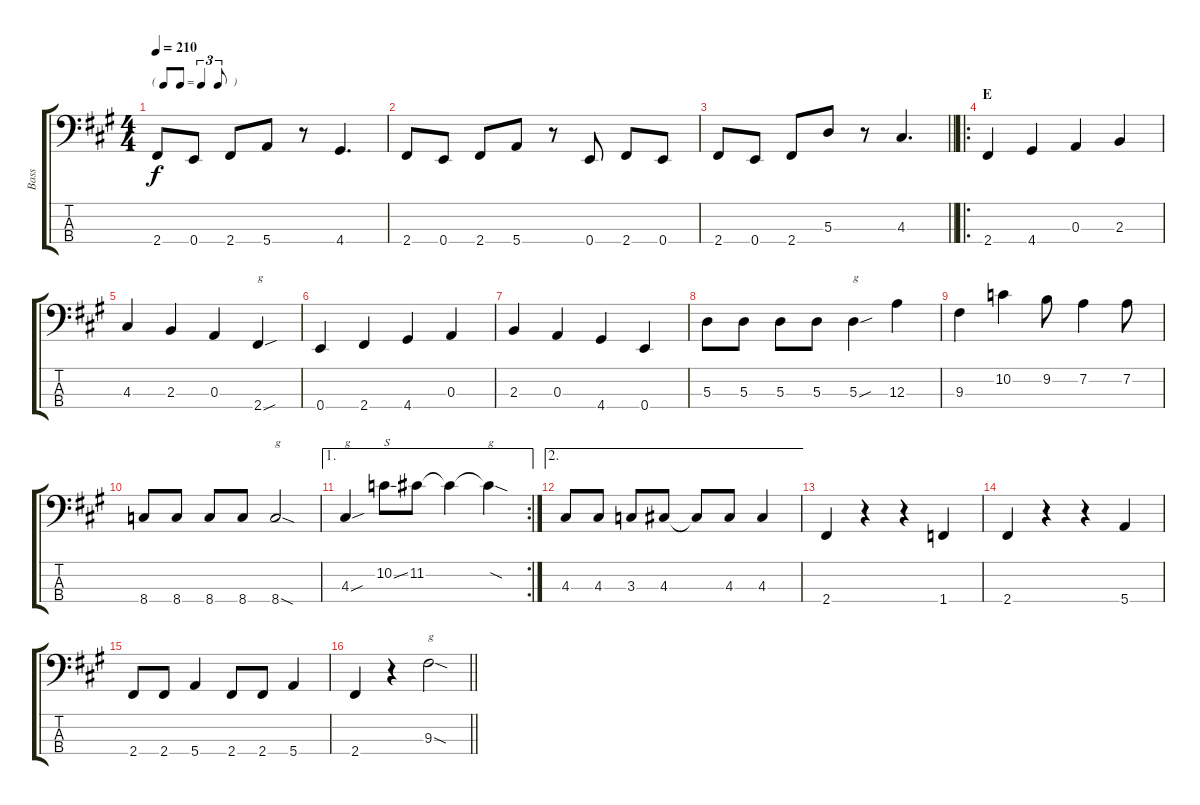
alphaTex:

\track ("Bass" "Bass") {instrument electricbasspick}
\staff {score tabs}
\tuning (G2 D2 A1 E1) {hide}
\ts (4 4)
\tf triplet8th
\tempo 210
\clef f4
\ks a
2.4.8{dy f} 0.4.8 2.4.8 5.4.8 r.8 4.4.4{d} |
2.4.8 0.4.8 2.4.8 5.4.8 r.8 0.4.8 2.4.8 0.4.8 |
\barLineRight lightlight
2.4.8 0.4.8 2.4.8 5.3.8 r.8 4.3.4{d} |
\ro
\section ("" "E")
2.4.4 4.4.4 0.3.4 2.3.4 |
4.3.4 2.3.4 0.3.4 2.4{sou}.4{txt "g"} |
0.4.4 2.4.4 4.4.4 0.3.4 |
2.3.4 0.3.4 4.4.4 0.4.4 |
5.3.8 5.3.8 5.3.8 5.3.8 5.3{sou}.4{txt "g"} 12.3.4 |
9.3.4 10.2.4 9.2.8 7.2.4 7.2.8 |
8.4.8 8.4.8 8.4.8 8.4.8 8.4{sod}.2{txt "g"} |
\ae 1
\rc 2
4.3{sou}.4{txt "g"} 10.2{ss}.8{txt "S"} 11.2.8 11.2{t}.4 11.2{sod t}.4{txt "g"} |
\ae 2
4.3.8 4.3.8 3.3.8 4.3.8 4.3{t}.8 4.3.8 4.3.4 |
2.4.4 r.4 r.4 1.4.4 |
2.4.4 r.4 r.4 5.4.4 |
2.4.8 2.4.8 5.4.4 2.4.8 2.4.8 5.4.4 |
\barLineRight lightlight
2.4.4 r.4 9.3{sod}.2{txt "g"}
